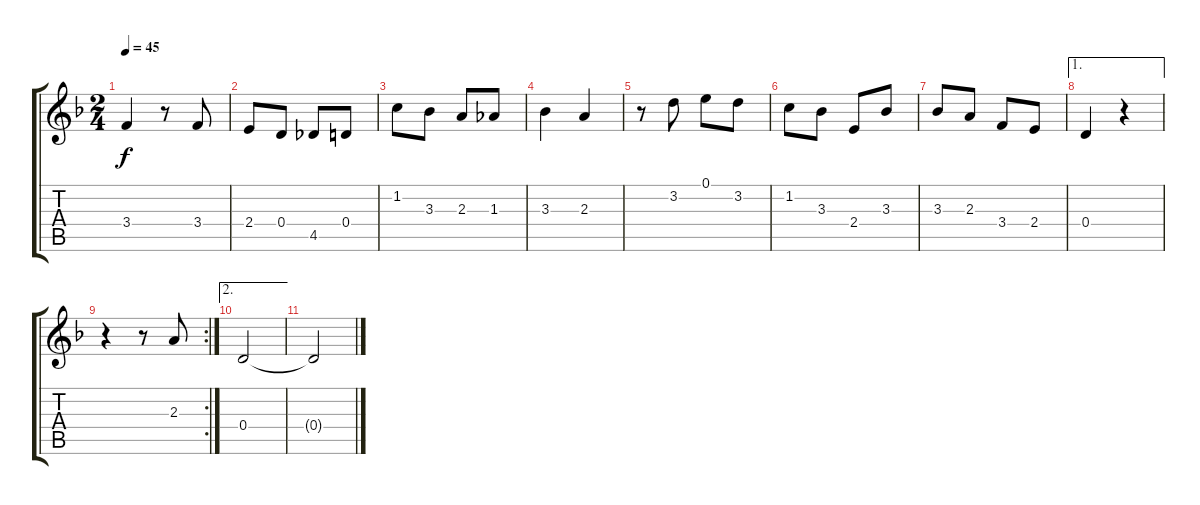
\track "" {instrument acousticguitarsteel}
\staff {score tabs}
\tuning (E4 B3 G3 D3 A2 E2) {hide}
\ts (2 4)
\tempo 45
\clef g2
\ks f
3.4{t}.4{dy f} r.8 3.4.8 |
2.4.8 0.4.8 4.5.8 0.4.8 |
1.2.8 3.3.8 2.3.8 1.3.8 |
3.3.4 2.3.4 |
r.8 3.2.8 0.1.8 3.2.8 |
1.2.8 3.3.8 2.4.8 3.3.8 |
3.3.8 2.3.8 3.4.8 2.4.8 |
\ae 1
0.4.4 r.4 |
\rc 2
r.4 r.8 2.3.8 |
\ae 2
0.4.2 |
0.4{t}.2
